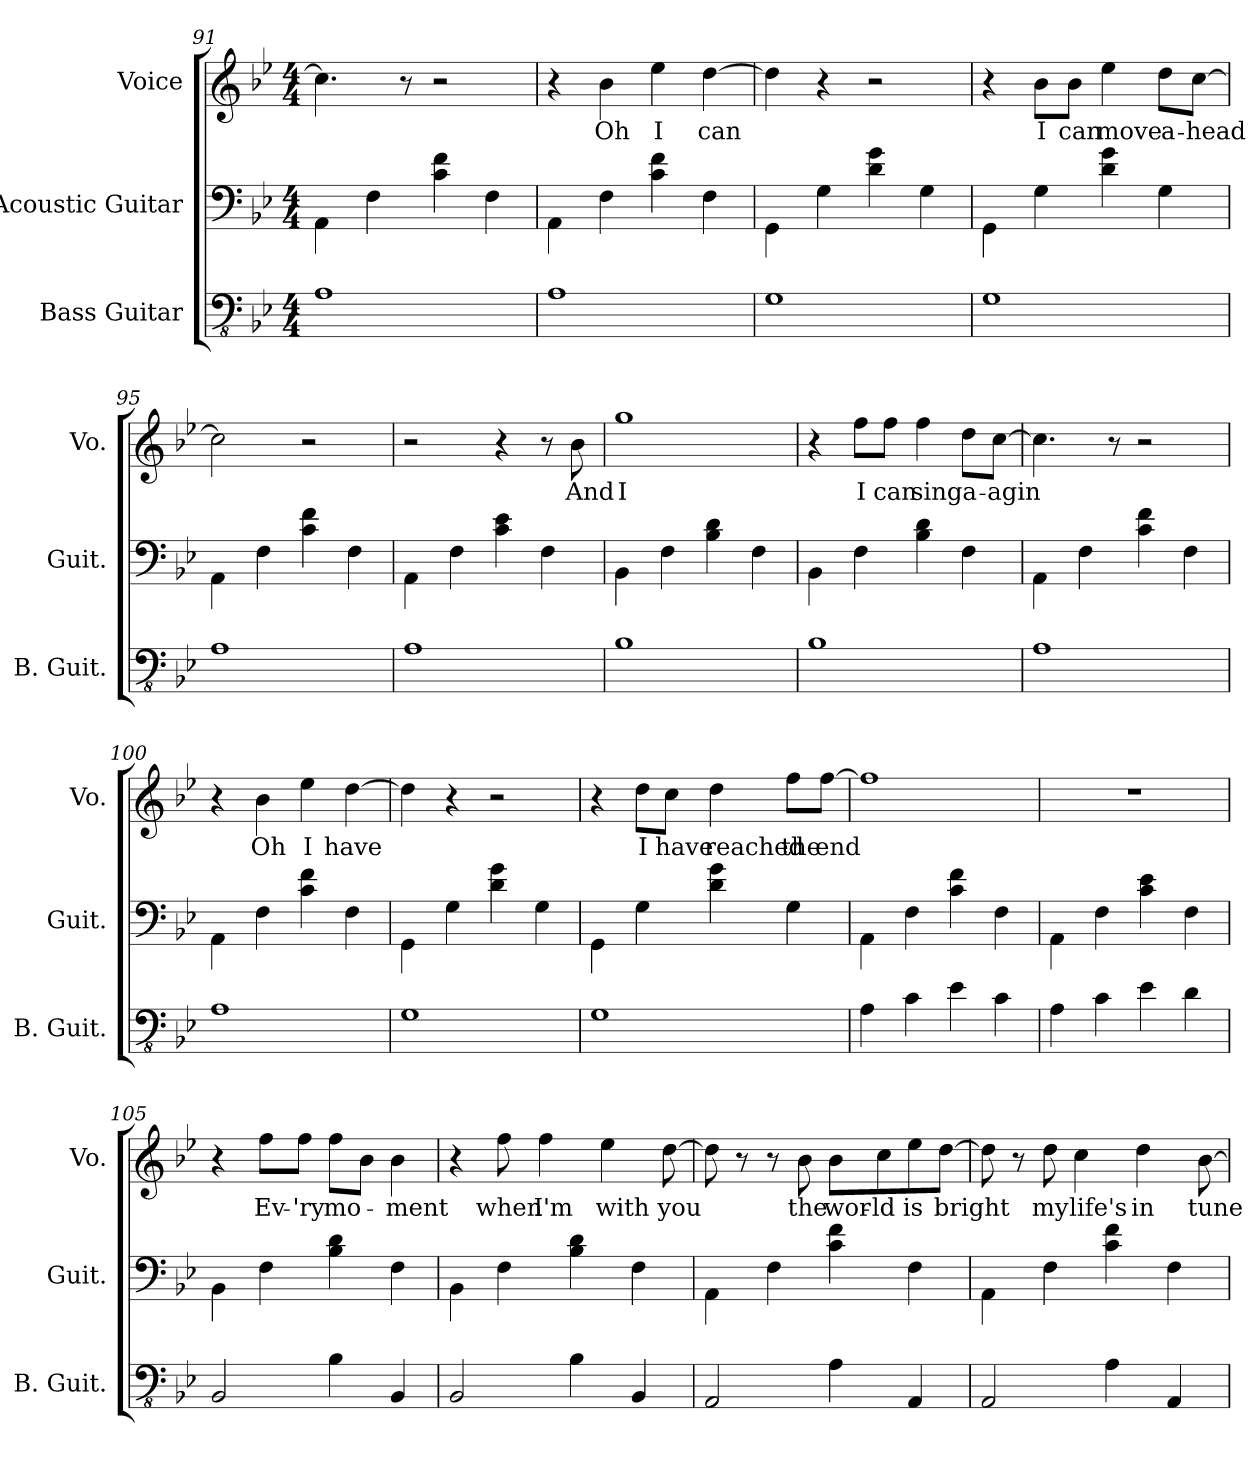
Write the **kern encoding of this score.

**kern	**kern	**kern	**text
*part3	*part2	*part1	*part1
*staff3	*staff2	*staff1	*staff1
*I"Bass Guitar	*I"Acoustic Guitar	*I"Voice	*
*I'B. Guit.	*I'Guit.	*I'Vo.	*
*clefFv4	*	*clefG2	*
*k[b-e-]	*k[b-e-]	*k[b-e-]	*
*M4/4	*M4/4	*M4/4	*
=91	=91	=91	=91
1AA	4AA\	4.cc\]	.
.	4F\	.	.
.	.	8r	.
.	4c\ 4f\	2r	.
.	4F\	.	.
=92	=92	=92	=92
1AA	4AA\	4r	.
.	4F\	4b-\	Oh
.	4c\ 4f\	4ee-\	I
.	4F\	[4dd\	can
=93	=93	=93	=93
1GG	4GG\	4dd\]	.
.	4G\	4r	.
.	4d\ 4g\	2r	.
.	4G\	.	.
=94	=94	=94	=94
1GG	4GG\	4r	.
.	4G\	8b-\L	I
.	.	8b-\J	can
.	4d\ 4g\	4ee-\	move
.	4G\	8dd\L	a-
.	.	[8cc\J	-head
!!LO:PB:g=z
=95	=95	=95	=95
1AA	4AA\	2cc\]	.
.	4F\	.	.
.	4c\ 4f\	2r	.
.	4F\	.	.
=96	=96	=96	=96
1AA	4AA\	2r	.
.	4F\	.	.
.	4c\ 4e-\	4r	.
.	4F\	8r	.
.	.	8b-\	And
=97	=97	=97	=97
1BB-	4BB-\	1gg	I
.	4F\	.	.
.	4B-\ 4d\	.	.
.	4F\	.	.
=98	=98	=98	=98
1BB-	4BB-\	4r	.
.	4F\	8ff\L	I
.	.	8ff\J	can
.	4B-\ 4d\	4ff\	sing
.	4F\	8dd\L	a-
.	.	[8cc\J	-agin
=99	=99	=99	=99
1AA	4AA\	4.cc\]	.
.	4F\	.	.
.	.	8r	.
.	4c\ 4f\	2r	.
.	4F\	.	.
=100	=100	=100	=100
1AA	4AA\	4r	.
.	4F\	4b-\	Oh
.	4c\ 4f\	4ee-\	I
.	4F\	[4dd\	have
!!LO:LB:g=z
=101	=101	=101	=101
1GG	4GG\	4dd\]	.
.	4G\	4r	.
.	4d\ 4g\	2r	.
.	4G\	.	.
=102	=102	=102	=102
1GG	4GG\	4r	.
.	4G\	8dd\L	I
.	.	8cc\J	have
.	4d\ 4g\	4dd\	reached
.	4G\	8ff\L	the
.	.	[8ff\J	end
=103	=103	=103	=103
4AA\	4AA\	1ff]	.
4C\	4F\	.	.
4E-\	4c\ 4f\	.	.
4C\	4F\	.	.
=104	=104	=104	=104
4AA\	4AA\	1r	.
4C\	4F\	.	.
4E-\	4c\ 4e-\	.	.
4D\	4F\	.	.
=105	=105	=105	=105
2BBB-/	4BB-\	4r	.
.	4F\	8ff\L	Ev-
.	.	8ff\J	-'ry
4BB-\	4B-\ 4d\	8ff\L	mo-
.	.	8b-\J	.
4BBB-/	4F\	4b-\	-ment
!!LO:LB:g=z
=106	=106	=106	=106
2BBB-/	4BB-\	4r	.
.	4F\	8ff\	when
.	.	4ff\	I'm
4BB-\	4B-\ 4d\	.	.
.	.	4ee-\	with
4BBB-/	4F\	.	.
.	.	[8dd\	you
=107	=107	=107	=107
2AAA/	4AA\	8dd\]	.
.	.	8r	.
.	4F\	8r	.
.	.	8b-\	the
4AA\	4c\ 4f\	8b-\L	wor-
.	.	8cc\	-ld
4AAA/	4F\	8ee-\	is
.	.	[8dd\J	bright
=108	=108	=108	=108
2AAA/	4AA\	8dd\]	.
.	.	8r	.
.	4F\	8dd\	my
.	.	4cc\	life's
4AA\	4c\ 4f\	.	.
.	.	4dd\	in
4AAA/	4F\	.	.
.	.	[8b-\	tune
=	=	=	=
*-	*-	*-	*-
